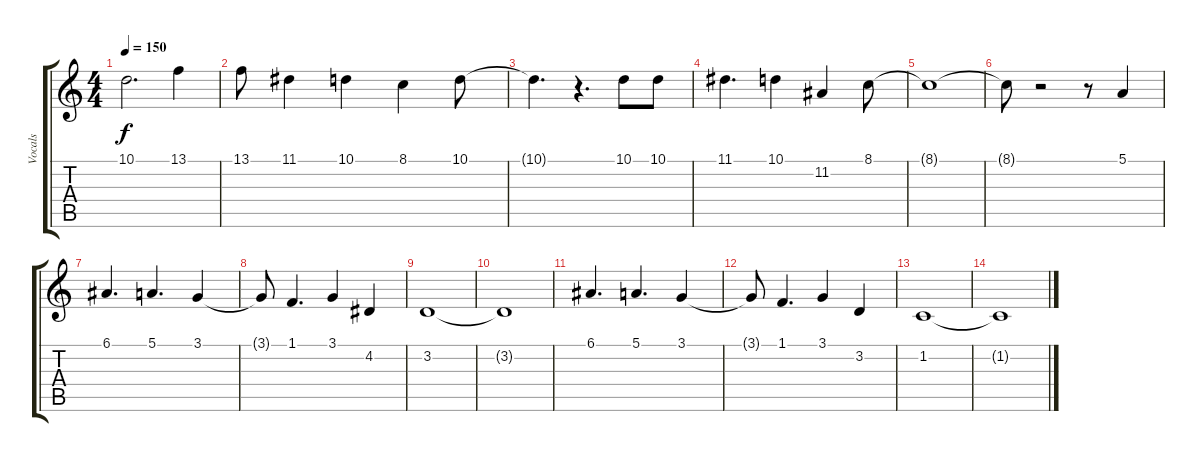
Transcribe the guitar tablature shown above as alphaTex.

\track ("Vocals" "Vocals") {instrument lead6voice}
\staff {score tabs}
\tuning (E4 B3 G3 D3 A2 E2) {hide}
\ts (4 4)
\tempo 150
\clef g2
\ks c
10.1.2{d dy f} 13.1.4 |
13.1.8 11.1.4 10.1.4 8.1.4 10.1.8 |
10.1{t}.4{d} r.4{d} 10.1.8 10.1.8 |
11.1.4{d} 10.1.4 11.2.4 8.1.8 |
8.1{t}.1 |
8.1{t}.8 r.2 r.8 5.1.4 |
6.1.4{d} 5.1.4{d} 3.1.4 |
3.1{t}.8 1.1.4{d} 3.1.4 4.2.4 |
3.2.1 |
3.2{t}.1 |
6.1.4{d} 5.1.4{d} 3.1.4 |
3.1{t}.8 1.1.4{d} 3.1.4 3.2.4 |
1.2.1 |
1.2{t}.1
